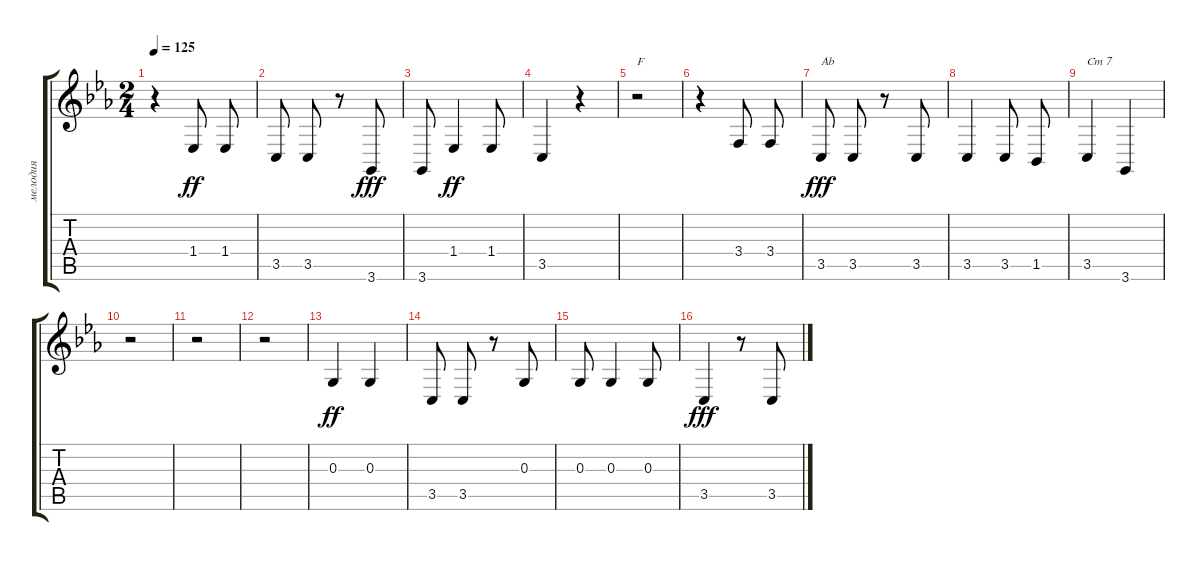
\track ("мелодия" "мелодия") {instrument accordion}
\staff {score tabs}
\tuning (E4 B3 G3 D3 A2 E2) {hide}
\ts (2 4)
\tempo 125
\clef g2
\ks cminor
r.4{dy ff} 1.4.8{beam split} 1.4.8 |
3.5.8{beam split} 3.5.8 r.8 3.6.8{dy fff} |
3.6.8 1.4.4{dy ff} 1.4.8 |
3.5.4 r.4 |
r.2{txt "F"} |
r.4 3.4.8{beam split} 3.4.8 |
3.5.8{txt "Ab" dy fff beam split} 3.5.8 r.8 3.5.8 |
3.5.4 3.5.8{beam split} 1.5.8 |
3.5.4{txt "Cm 7"} 3.6.4 |
r.2 |
r.2 |
r.2 |
0.3.4{dy ff} 0.3.4 |
3.5.8{beam split} 3.5.8 r.8 0.3.8 |
0.3.8 0.3.4 0.3.8 |
3.5.4{dy fff} r.8 3.5.8
